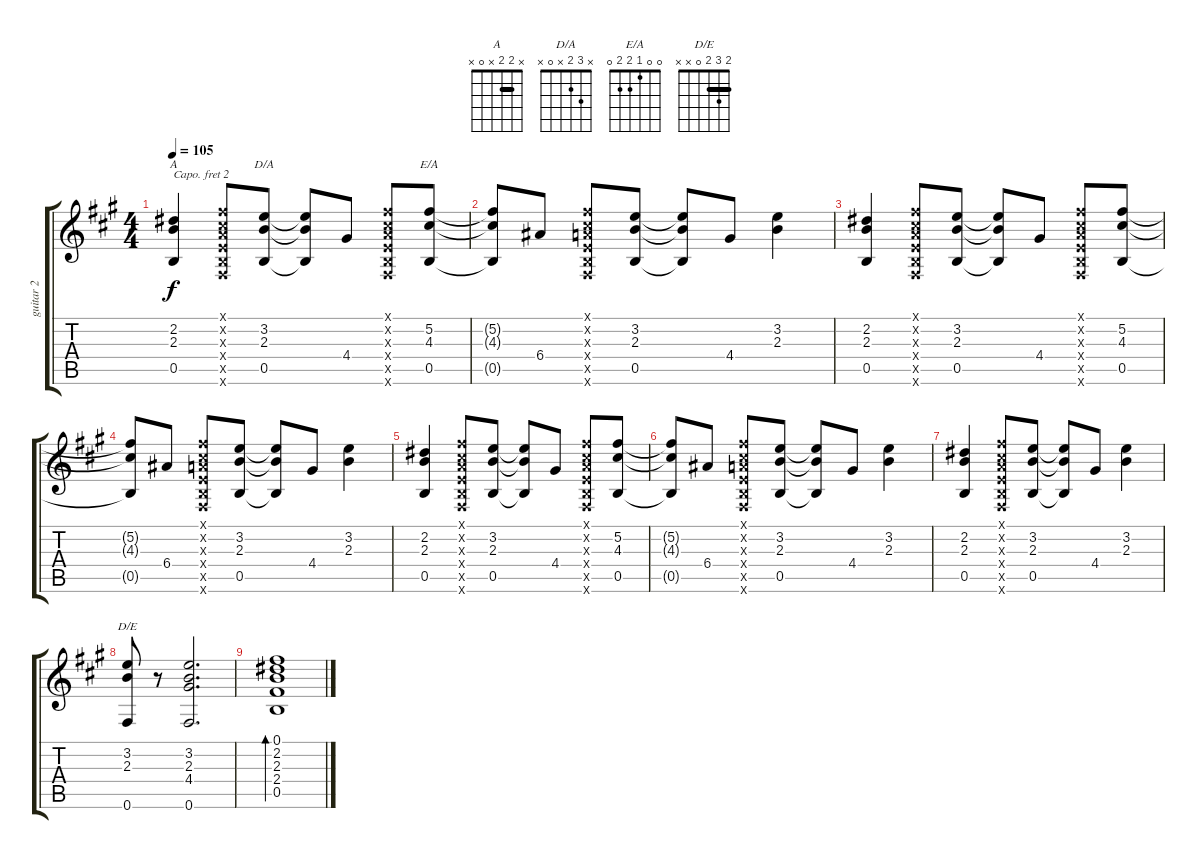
\track ("guitar 2" "guitar 2") {instrument acousticguitarsteel}
\staff {score tabs}
\capo 2
\tuning (E4 B3 G3 D3 A2 E2) {hide}
\chord ("A" x 2 2 x 0 x) {barre 2}
\chord ("D/A" x 3 2 x 0 x)
\chord ("E/A" 0 0 1 2 2 0)
\chord ("D/E" 2 3 2 0 x x) {barre 2}
\ts (4 4)
\tempo 105
\clef g2
\ks a
(2.2 2.3 0.5).4{ch "A" dy f} (0.1{x} 0.2{x} 0.3{x} 0.4{x} 0.5{x} 0.6{x}).8 (3.2 2.3 0.5).8{ch "D/A"} (3.2{t} 2.3{t} 0.5{t}).8 4.4.8 (0.1{x} 0.2{x} 0.3{x} 0.4{x} 0.5{x} 0.6{x}).8 (5.2 4.3 0.5).8{ch "E/A"} |
(5.2{t} 4.3{t} 0.5{t}).8 6.4.8 (0.1{x} 0.2{x} 0.3{x} 0.4{x} 0.5{x} 0.6{x}).8 (3.2 2.3 0.5).8 (3.2{t} 2.3{t} 0.5{t}).8 4.4.8 (3.2 2.3).4 |
(2.2 2.3 0.5).4 (0.1{x} 0.2{x} 0.3{x} 0.4{x} 0.5{x} 0.6{x}).8 (3.2 2.3 0.5).8 (3.2{t} 2.3{t} 0.5{t}).8 4.4.8 (0.1{x} 0.2{x} 0.3{x} 0.4{x} 0.5{x} 0.6{x}).8 (5.2 4.3 0.5).8 |
(5.2{t} 4.3{t} 0.5{t}).8 6.4.8 (0.1{x} 0.2{x} 0.3{x} 0.4{x} 0.5{x} 0.6{x}).8 (3.2 2.3 0.5).8 (3.2{t} 2.3{t} 0.5{t}).8 4.4.8 (3.2 2.3).4 |
(2.2 2.3 0.5).4 (0.1{x} 0.2{x} 0.3{x} 0.4{x} 0.5{x} 0.6{x}).8 (3.2 2.3 0.5).8 (3.2{t} 2.3{t} 0.5{t}).8 4.4.8 (0.1{x} 0.2{x} 0.3{x} 0.4{x} 0.5{x} 0.6{x}).8 (5.2 4.3 0.5).8 |
(5.2{t} 4.3{t} 0.5{t}).8 6.4.8 (0.1{x} 0.2{x} 0.3{x} 0.4{x} 0.5{x} 0.6{x}).8 (3.2 2.3 0.5).8 (3.2{t} 2.3{t} 0.5{t}).8 4.4.8 (3.2 2.3).4 |
(2.2 2.3 0.5).4 (0.1{x} 0.2{x} 0.3{x} 0.4{x} 0.5{x} 0.6{x}).8 (3.2 2.3 0.5).8 (3.2{t} 2.3{t} 0.5{t}).8 4.4.8 (3.2 2.3).4 |
(3.2 2.3 0.6).8{ch "D/E"} r.8 (3.2 2.3 4.4 0.6).2{d} |
(0.1 2.2 2.3 2.4 0.5).1{bd 480}
